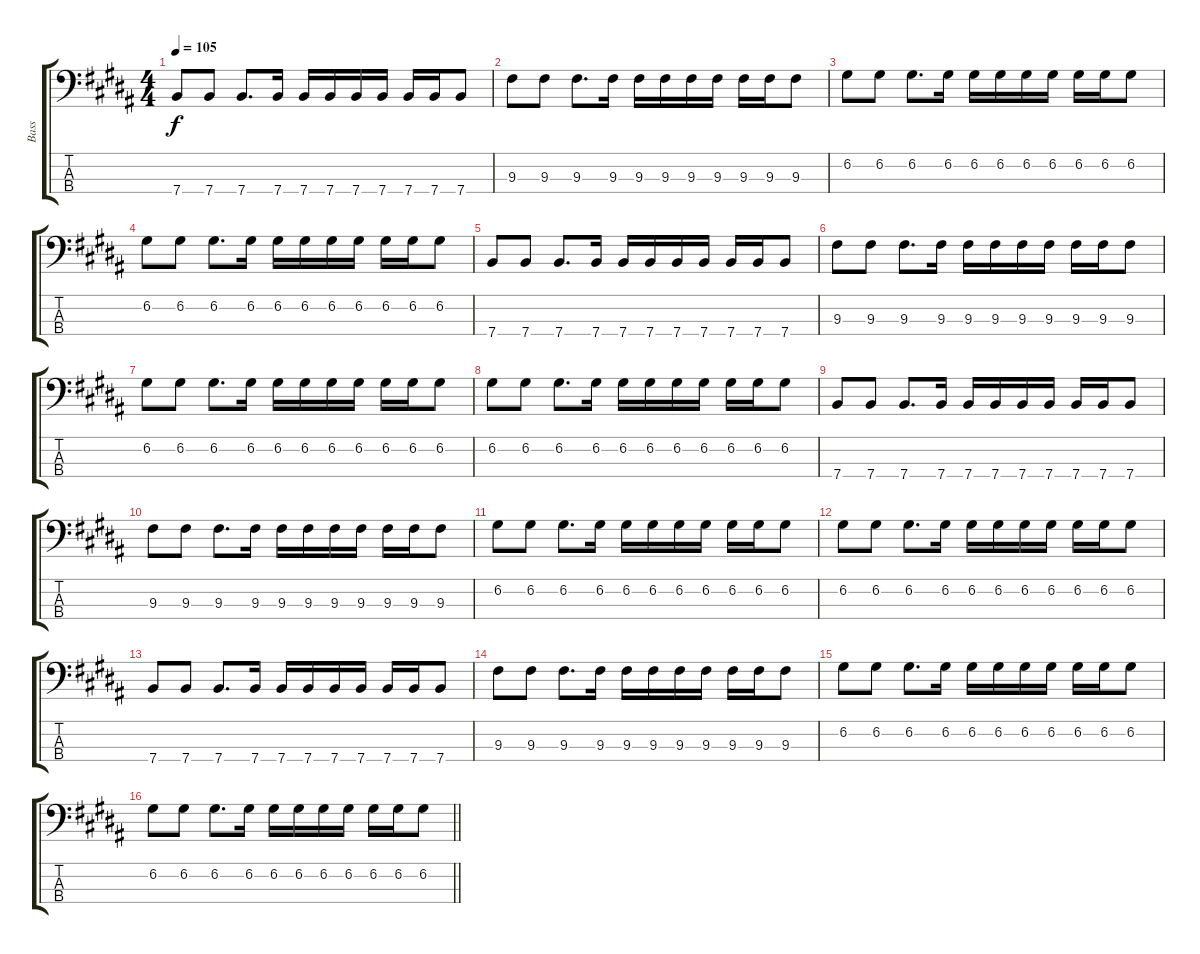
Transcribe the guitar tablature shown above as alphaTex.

\track ("Bass" "Bass") {instrument electricbasspick}
\staff {score tabs}
\tuning (G2 D2 A1 E1) {hide}
\ts (4 4)
\tempo 105
\clef f4
\ks b
7.4.8{dy f} 7.4.8 7.4.8{d} 7.4.16 7.4.16 7.4.16 7.4.16 7.4.16 7.4.16 7.4.16 7.4.8 |
9.3.8 9.3.8 9.3.8{d} 9.3.16 9.3.16 9.3.16 9.3.16 9.3.16 9.3.16 9.3.16 9.3.8 |
6.2.8 6.2.8 6.2.8{d} 6.2.16 6.2.16 6.2.16 6.2.16 6.2.16 6.2.16 6.2.16 6.2.8 |
6.2.8 6.2.8 6.2.8{d} 6.2.16 6.2.16 6.2.16 6.2.16 6.2.16 6.2.16 6.2.16 6.2.8 |
7.4.8 7.4.8 7.4.8{d} 7.4.16 7.4.16 7.4.16 7.4.16 7.4.16 7.4.16 7.4.16 7.4.8 |
9.3.8 9.3.8 9.3.8{d} 9.3.16 9.3.16 9.3.16 9.3.16 9.3.16 9.3.16 9.3.16 9.3.8 |
6.2.8 6.2.8 6.2.8{d} 6.2.16 6.2.16 6.2.16 6.2.16 6.2.16 6.2.16 6.2.16 6.2.8 |
6.2.8 6.2.8 6.2.8{d} 6.2.16 6.2.16 6.2.16 6.2.16 6.2.16 6.2.16 6.2.16 6.2.8 |
7.4.8 7.4.8 7.4.8{d} 7.4.16 7.4.16 7.4.16 7.4.16 7.4.16 7.4.16 7.4.16 7.4.8 |
9.3.8 9.3.8 9.3.8{d} 9.3.16 9.3.16 9.3.16 9.3.16 9.3.16 9.3.16 9.3.16 9.3.8 |
6.2.8 6.2.8 6.2.8{d} 6.2.16 6.2.16 6.2.16 6.2.16 6.2.16 6.2.16 6.2.16 6.2.8 |
6.2.8 6.2.8 6.2.8{d} 6.2.16 6.2.16 6.2.16 6.2.16 6.2.16 6.2.16 6.2.16 6.2.8 |
7.4.8 7.4.8 7.4.8{d} 7.4.16 7.4.16 7.4.16 7.4.16 7.4.16 7.4.16 7.4.16 7.4.8 |
9.3.8 9.3.8 9.3.8{d} 9.3.16 9.3.16 9.3.16 9.3.16 9.3.16 9.3.16 9.3.16 9.3.8 |
6.2.8 6.2.8 6.2.8{d} 6.2.16 6.2.16 6.2.16 6.2.16 6.2.16 6.2.16 6.2.16 6.2.8 |
\barLineRight lightlight
6.2.8 6.2.8 6.2.8{d} 6.2.16 6.2.16 6.2.16 6.2.16 6.2.16 6.2.16 6.2.16 6.2.8
